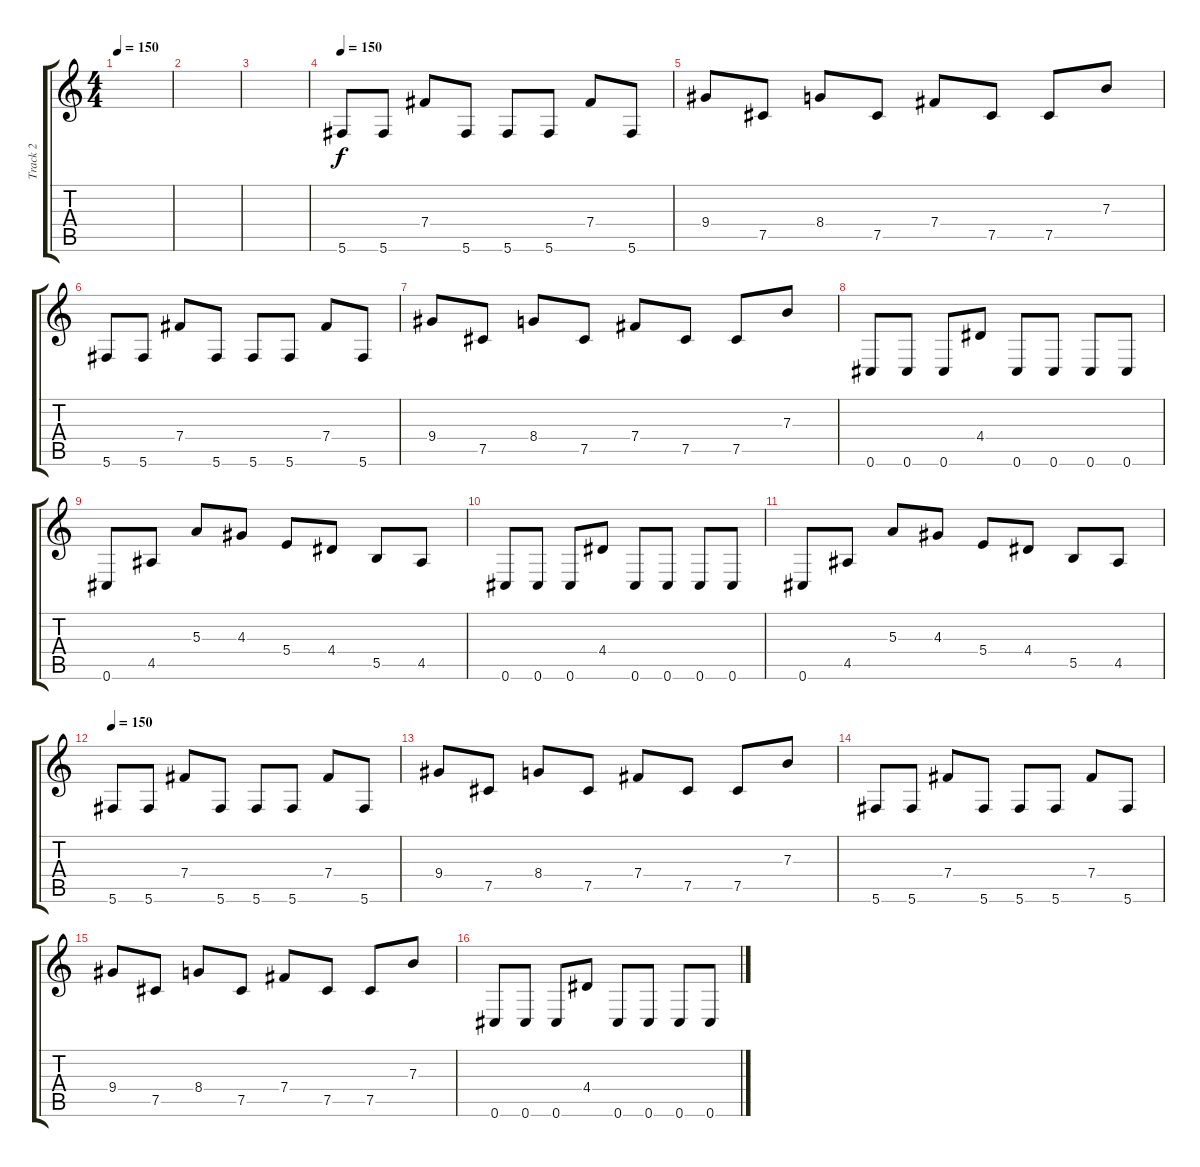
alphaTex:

\track ("Track 2" "Track 2") {instrument overdrivenguitar}
\staff {score tabs}
\tuning (Db4 Ab3 E3 B2 Gb2 Db2) {hide}
\ts (4 4)
\tempo 150
\clef g2
\ks c
|
|
|
\tempo 150
5.6.8 5.6.8 7.4.8 5.6.8 5.6.8 5.6.8 7.4.8 5.6.8 |
9.4.8 7.5.8 8.4.8 7.5.8 7.4.8 7.5.8 7.5.8 7.3.8 |
5.6.8 5.6.8 7.4.8 5.6.8 5.6.8 5.6.8 7.4.8 5.6.8 |
9.4.8 7.5.8 8.4.8 7.5.8 7.4.8 7.5.8 7.5.8 7.3.8 |
0.6.8 0.6.8 0.6.8 4.4.8 0.6.8 0.6.8 0.6.8 0.6.8 |
0.6.8 4.5.8 5.3.8 4.3.8 5.4.8 4.4.8 5.5.8 4.5.8 |
0.6.8 0.6.8 0.6.8 4.4.8 0.6.8 0.6.8 0.6.8 0.6.8 |
0.6.8 4.5.8 5.3.8 4.3.8 5.4.8 4.4.8 5.5.8 4.5.8 |
\tempo 150
5.6.8 5.6.8 7.4.8 5.6.8 5.6.8 5.6.8 7.4.8 5.6.8 |
9.4.8 7.5.8 8.4.8 7.5.8 7.4.8 7.5.8 7.5.8 7.3.8 |
5.6.8 5.6.8 7.4.8 5.6.8 5.6.8 5.6.8 7.4.8 5.6.8 |
9.4.8 7.5.8 8.4.8 7.5.8 7.4.8 7.5.8 7.5.8 7.3.8 |
0.6.8 0.6.8 0.6.8 4.4.8 0.6.8 0.6.8 0.6.8 0.6.8
